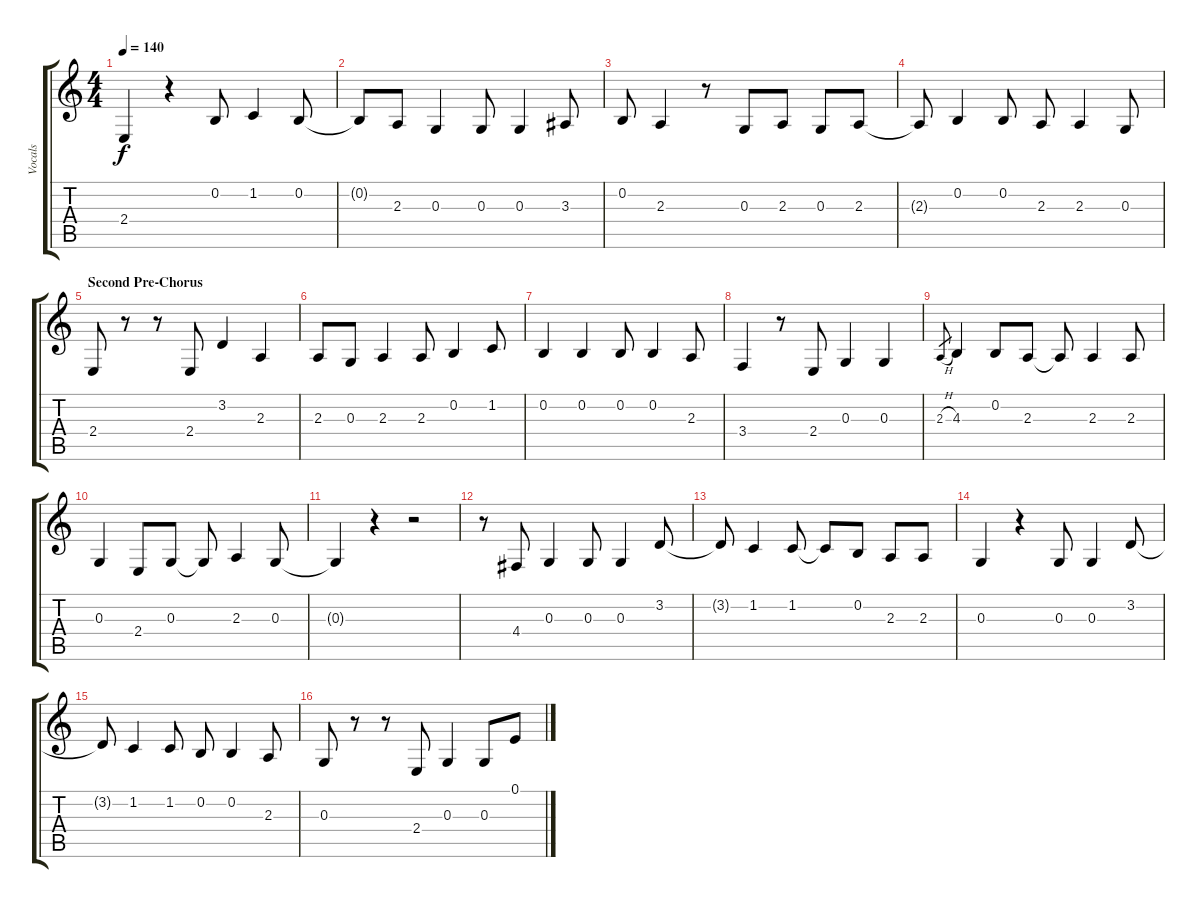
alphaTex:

\track ("Vocals" "Vocals") {instrument lead1square}
\staff {score tabs}
\tuning (E4 B3 G3 D3 A2 E2) {hide}
\ts (4 4)
\tempo 140
\clef g2
\ks c
2.4.4{dy f} r.4 0.2.8 1.2.4 0.2.8 |
0.2{t}.8 2.3.8 0.3.4 0.3.8 0.3.4 3.3.8 |
0.2.8 2.3.4 r.8 0.3.8 2.3.8 0.3.8 2.3.8 |
2.3{t}.8 0.2.4 0.2.8 2.3.8 2.3.4 0.3.8 |
\section ("" "Second Pre-Chorus")
2.4.8 r.8 r.8 2.4.8 3.2.4 2.3.4 |
2.3.8 0.3.8 2.3.4 2.3.8 0.2.4 1.2.8 |
0.2.4 0.2.4 0.2.8 0.2.4 2.3.8 |
3.4.4 r.8 2.4.8 0.3.4 0.3.4 |
2.3{h}.8{gr} 4.3.4 0.2.8 2.3.8 2.3{t}.8 2.3.4 2.3.8 |
0.3.4 2.4.8 0.3.8 0.3{t}.8 2.3.4 0.3.8 |
0.3{t}.4 r.4 r.2 |
r.8 4.4.8 0.3.4 0.3.8 0.3.4 3.2.8 |
3.2{t}.8 1.2.4 1.2.8 1.2{t}.8 0.2.8 2.3.8 2.3.8 |
0.3.4 r.4 0.3.8 0.3.4 3.2.8 |
3.2{t}.8 1.2.4 1.2.8 0.2.8 0.2.4 2.3.8 |
0.3.8 r.8 r.8 2.4.8 0.3.4 0.3.8 0.1.8
